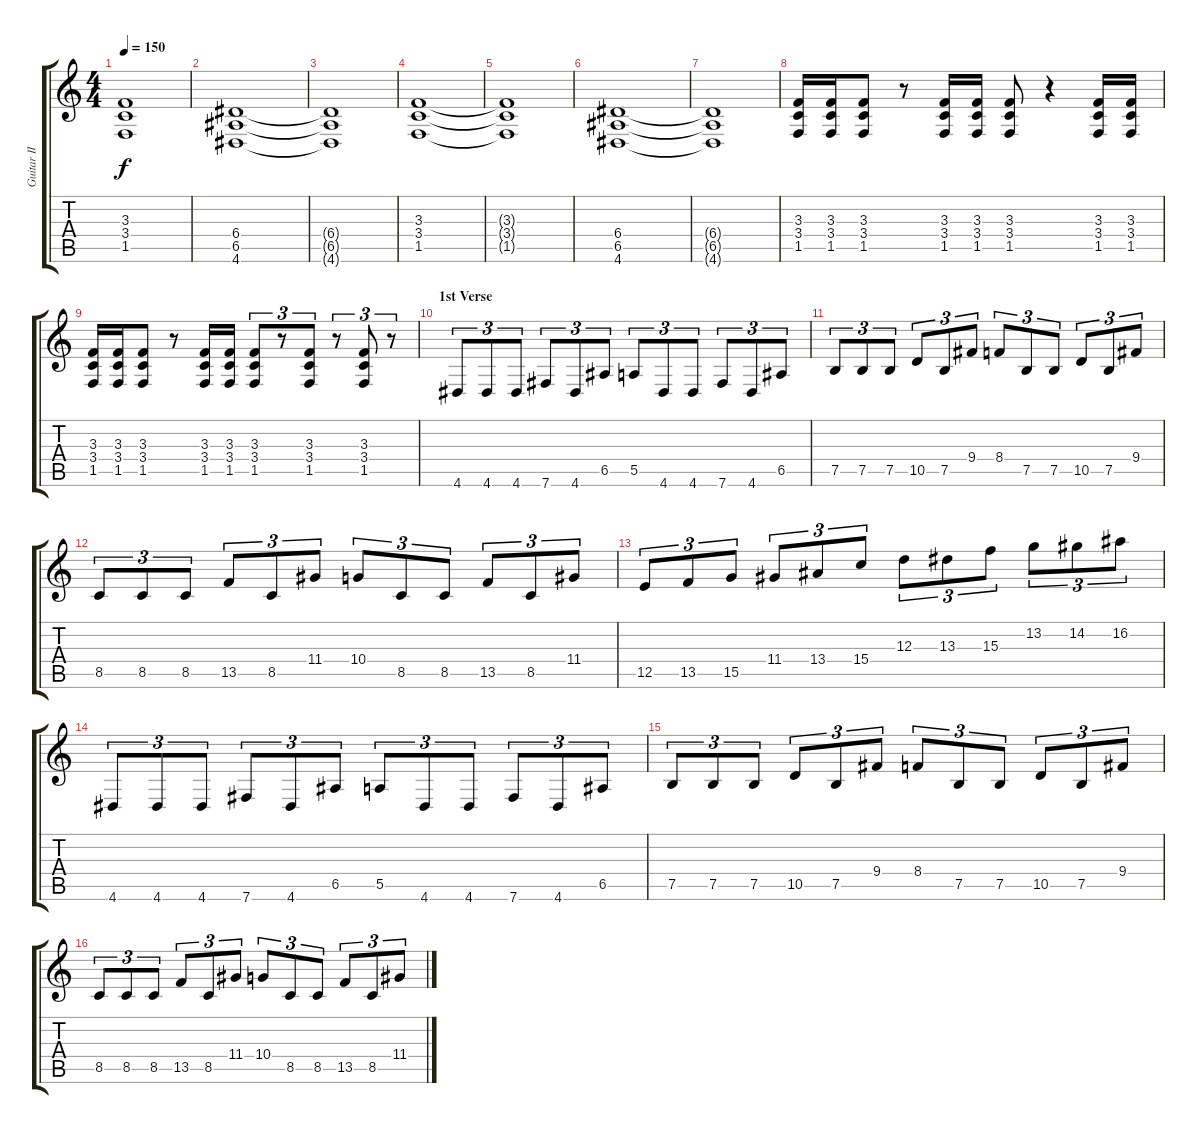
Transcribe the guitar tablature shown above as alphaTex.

\track ("Guitar II" "Guitar II") {instrument distortionguitar}
\staff {score tabs}
\tuning (B3 Gb3 D3 A2 E2 B1) {hide}
\ts (4 4)
\tempo 150
\clef g2
\ks c
(3.3{t} 3.4{t} 1.5{t}).1{dy f} |
(6.4 6.5 4.6).1 |
(6.4{t} 6.5{t} 4.6{t}).1 |
(3.3 3.4 1.5).1 |
(3.3{t} 3.4{t} 1.5{t}).1 |
(6.4 6.5 4.6).1 |
(6.4{t} 6.5{t} 4.6{t}).1 |
(3.3 3.4 1.5).16 (3.3 3.4 1.5).16 (3.3 3.4 1.5).8 r.8 (3.3 3.4 1.5).16 (3.3 3.4 1.5).16 (3.3 3.4 1.5).8 r.4 (3.3 3.4 1.5).16 (3.3 3.4 1.5).16 |
(3.3 3.4 1.5).16 (3.3 3.4 1.5).16 (3.3 3.4 1.5).8 r.8 (3.3 3.4 1.5).16 (3.3 3.4 1.5).16 (3.3 3.4 1.5).8{tu (3 2)} r.8{tu (3 2)} (3.3 3.4 1.5).8{tu (3 2)} r.8{tu (3 2)} (3.3 3.4 1.5).8{tu (3 2)} r.8{tu (3 2)} |
\section ("" "1st Verse")
4.6.8{tu (3 2)} 4.6.8{tu (3 2)} 4.6.8{tu (3 2)} 7.6.8{tu (3 2)} 4.6.8{tu (3 2)} 6.5.8{tu (3 2)} 5.5.8{tu (3 2)} 4.6.8{tu (3 2)} 4.6.8{tu (3 2)} 7.6.8{tu (3 2)} 4.6.8{tu (3 2)} 6.5.8{tu (3 2)} |
7.5.8{tu (3 2)} 7.5.8{tu (3 2)} 7.5.8{tu (3 2)} 10.5.8{tu (3 2)} 7.5.8{tu (3 2)} 9.4.8{tu (3 2)} 8.4.8{tu (3 2)} 7.5.8{tu (3 2)} 7.5.8{tu (3 2)} 10.5.8{tu (3 2)} 7.5.8{tu (3 2)} 9.4.8{tu (3 2)} |
8.5.8{tu (3 2)} 8.5.8{tu (3 2)} 8.5.8{tu (3 2)} 13.5.8{tu (3 2)} 8.5.8{tu (3 2)} 11.4.8{tu (3 2)} 10.4.8{tu (3 2)} 8.5.8{tu (3 2)} 8.5.8{tu (3 2)} 13.5.8{tu (3 2)} 8.5.8{tu (3 2)} 11.4.8{tu (3 2)} |
12.5.8{tu (3 2)} 13.5.8{tu (3 2)} 15.5.8{tu (3 2)} 11.4.8{tu (3 2)} 13.4.8{tu (3 2)} 15.4.8{tu (3 2)} 12.3.8{tu (3 2)} 13.3.8{tu (3 2)} 15.3.8{tu (3 2)} 13.2.8{tu (3 2)} 14.2.8{tu (3 2)} 16.2.8{tu (3 2)} |
4.6.8{tu (3 2)} 4.6.8{tu (3 2)} 4.6.8{tu (3 2)} 7.6.8{tu (3 2)} 4.6.8{tu (3 2)} 6.5.8{tu (3 2)} 5.5.8{tu (3 2)} 4.6.8{tu (3 2)} 4.6.8{tu (3 2)} 7.6.8{tu (3 2)} 4.6.8{tu (3 2)} 6.5.8{tu (3 2)} |
7.5.8{tu (3 2)} 7.5.8{tu (3 2)} 7.5.8{tu (3 2)} 10.5.8{tu (3 2)} 7.5.8{tu (3 2)} 9.4.8{tu (3 2)} 8.4.8{tu (3 2)} 7.5.8{tu (3 2)} 7.5.8{tu (3 2)} 10.5.8{tu (3 2)} 7.5.8{tu (3 2)} 9.4.8{tu (3 2)} |
8.5.8{tu (3 2)} 8.5.8{tu (3 2)} 8.5.8{tu (3 2)} 13.5.8{tu (3 2)} 8.5.8{tu (3 2)} 11.4.8{tu (3 2)} 10.4.8{tu (3 2)} 8.5.8{tu (3 2)} 8.5.8{tu (3 2)} 13.5.8{tu (3 2)} 8.5.8{tu (3 2)} 11.4.8{tu (3 2)}
